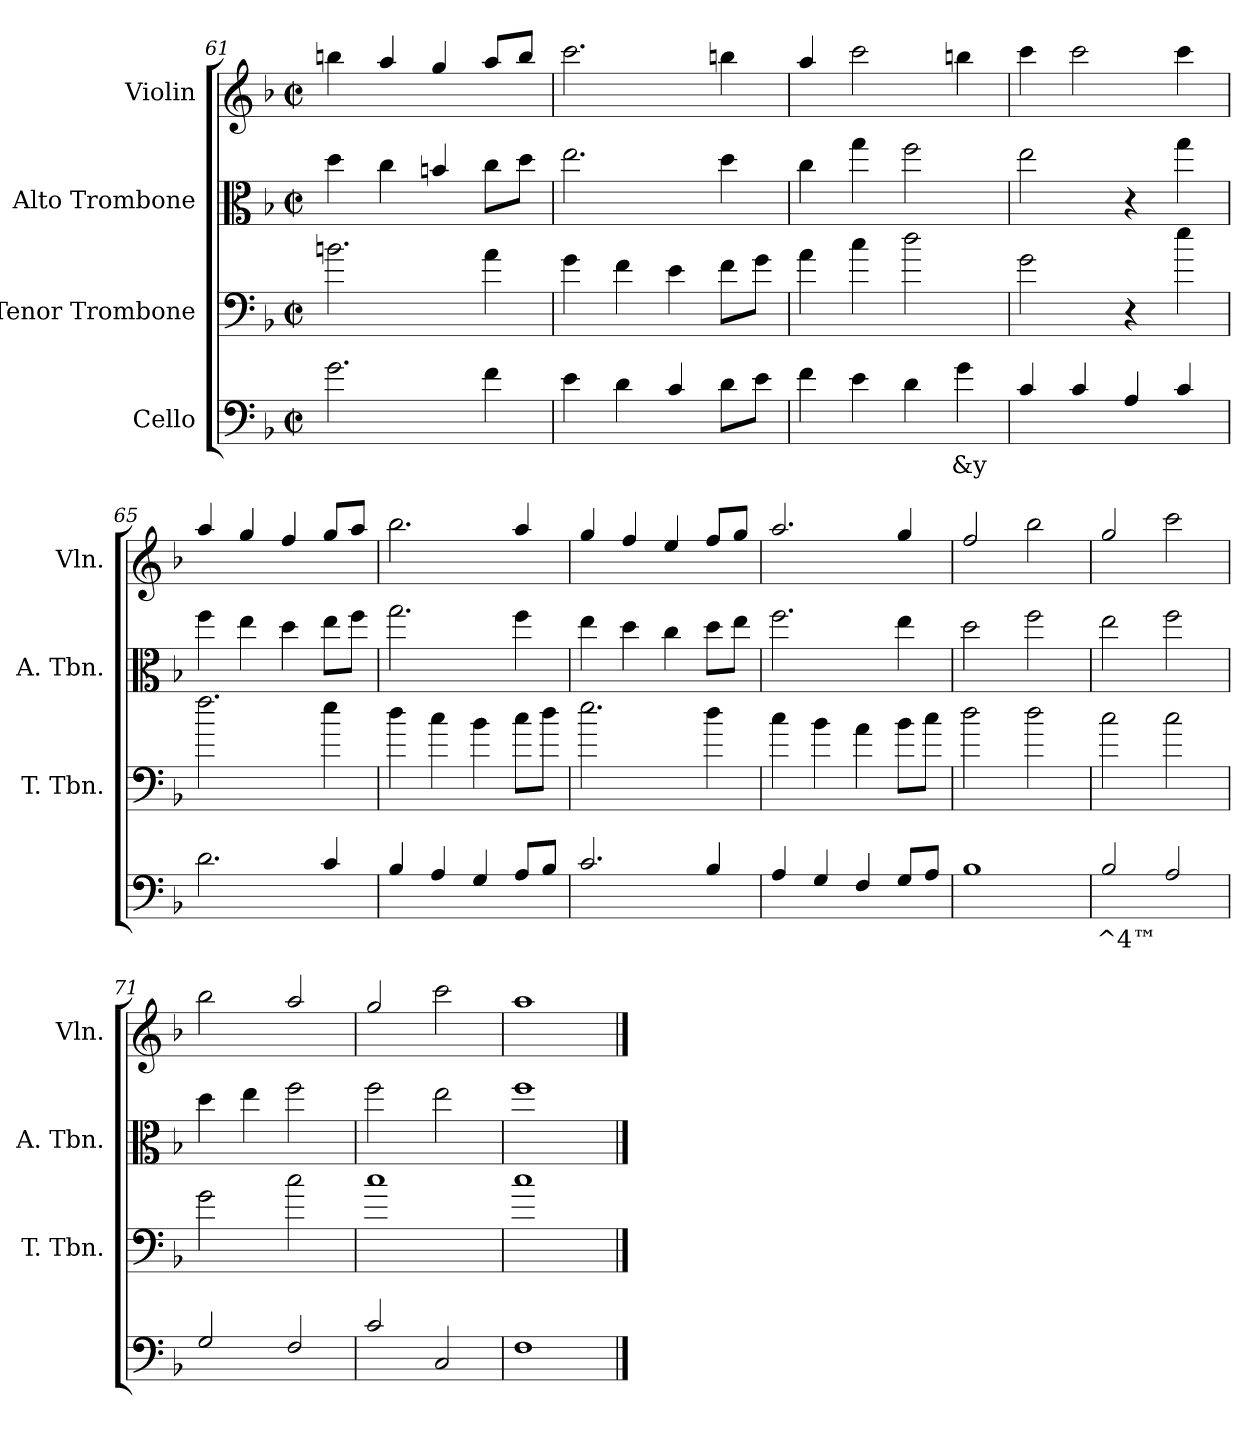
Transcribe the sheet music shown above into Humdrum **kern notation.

**kern	**text	**kern	**kern	**kern
*part4	*part4	*part3	*part2	*part1
*staff4	*staff4	*staff3	*staff2	*staff1
*I"Cello	*	*I"Tenor Trombone	*I"Alto Trombone	*I"Violin
*	*	*I'T. Tbn.	*I'A. Tbn.	*I'Vln.
*clefF4	*	*clefF4	*clefC3	*clefG2
*ITrd7c12	*	*ITrd7c12	*ITrd7c12	*ITrd7c12
*k[b-]	*	*k[b-]	*k[b-]	*k[b-]
*F:	*	*F:	*F:	*F:
*M2/2	*	*M2/2	*M2/2	*M2/2
*met(c|)	*	*met(c|)	*met(c|)	*met(c|)
=61	=61	=61	=61	=61
2.G\	.	2.Bn\	4d\	4bn\
.	.	.	4c\	4a/
.	.	.	4Bn/	4g/
4F\	.	4A\	8c\L	8a/L
.	.	.	8d\J	8b/J
=62	=62	=62	=62	=62
4E\	.	4G\	2.e\	2.cc\
4D\	.	4F\	.	.
4C/	.	4E\	.	.
8D\L	.	8F\L	4d\	4bn\
8E\J	.	8G\J	.	.
=63	=63	=63	=63	=63
4F\	.	4A\	4c\	4a/
4E\	.	4c\	4g\	2cc\
4D\	.	2d\	2f\	.
!	!LO:LY:b	!	!	!
4G\	&y	.	.	4bn\
=64	=64	=64	=64	=64
4C/	.	2G\	2e\	4cc\
4C/	.	.	.	2cc\
4AA/	.	4r	4r	.
4C/	.	4e\	4g\	4cc\
!!LO:LB:g=z
=65	=65	=65	=65	=65
2.D\	.	2.f\	4f\	4a/
.	.	.	4e\	4g/
.	.	.	4d\	4f/
4C/	.	4e\	8e\L	8g/L
.	.	.	8f\J	8a/J
=66	=66	=66	=66	=66
4BB-/	.	4d\	2.g\	2.b-\
4AA/	.	4c\	.	.
4GG/	.	4B-\	.	.
8AA/L	.	8c\L	4f\	4a/
8BB-/J	.	8d\J	.	.
=67	=67	=67	=67	=67
2.C/	.	2.e\	4e\	4g/
.	.	.	4d\	4f/
.	.	.	4c\	4e/
4BB-/	.	4d\	8d\L	8f/L
.	.	.	8e\J	8g/J
=68	=68	=68	=68	=68
4AA/	.	4c\	2.f\	2.a/
4GG/	.	4B-\	.	.
4FF/	.	4A\	.	.
8GG/L	.	8B-\L	4e\	4g/
8AA/J	.	8c\J	.	.
=69	=69	=69	=69	=69
1BB-	.	2d\	2d\	2f/
.	.	2d\	2f\	2b-\
=70	=70	=70	=70	=70
!	!LO:LY:b	!	!	!
2BB-/	^4™	2c\	2e\	2g/
2AA/	.	2c\	2f\	2cc\
=71	=71	=71	=71	=71
2GG/	.	2G\	4d\	2b-\
.	.	.	4e\	.
2FF/	.	2c\	2f\	2a/
=72	=72	=72	=72	=72
2C/	.	1c	2f\	2g/
2CC/	.	.	2e\	2cc\
=73	=73	=73	=73	=73
1FF	.	1c	1f	1a
==	==	==	==	==
*-	*-	*-	*-	*-
